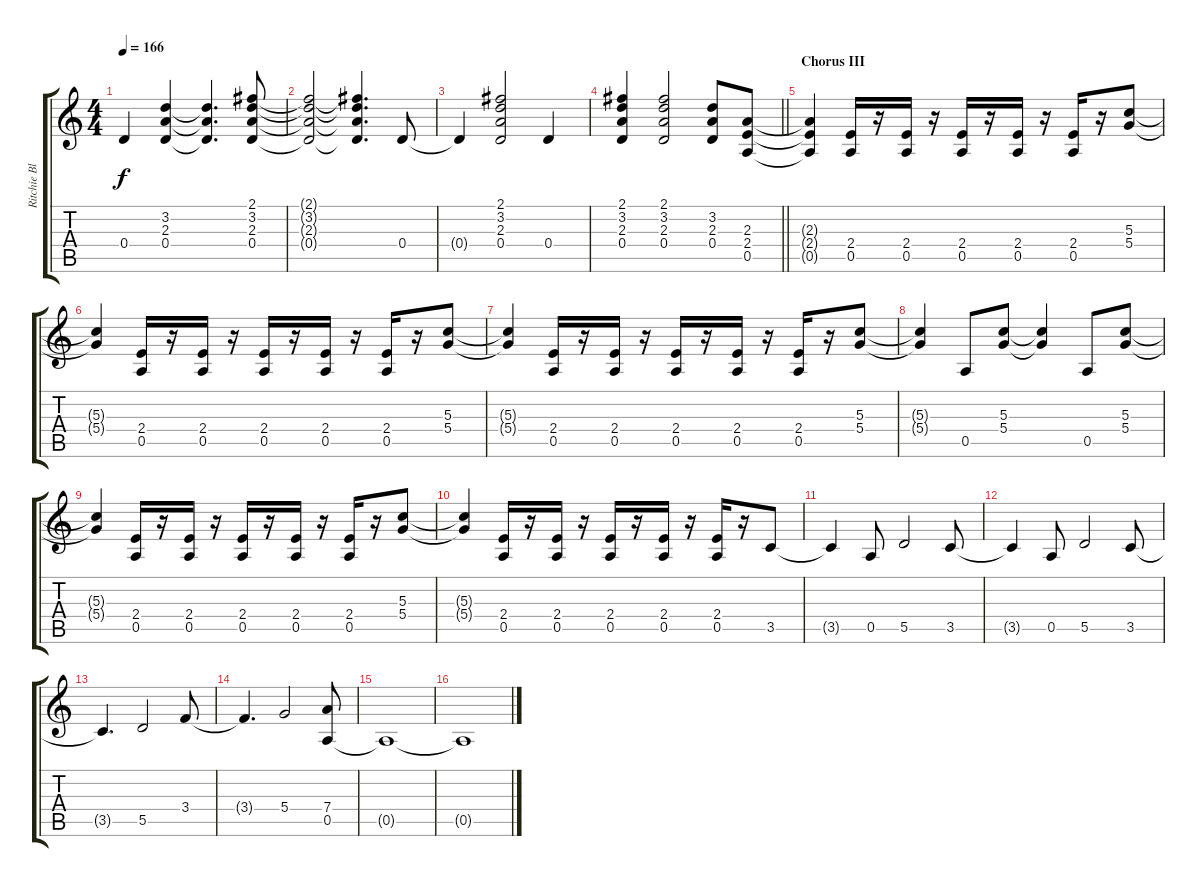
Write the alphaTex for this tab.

\track ("Ritchie Blackmore" "Ritchie Bl") {instrument distortionguitar}
\staff {score tabs}
\tuning (E4 B3 G3 D3 A2 E2) {hide}
\ts (4 4)
\tempo 166
\clef g2
\ks c
0.4.4{dy f} (3.2 2.3 0.4).4 (3.2{t} 2.3{t} 0.4{t}).4{d} (2.1 3.2 2.3 0.4).8 |
(2.1{t} 3.2{t} 2.3{t} 0.4{t}).2 (2.1{t} 3.2{t} 2.3{t} 0.4{t}).4{d} 0.4.8 |
0.4{t}.4 (2.1 3.2 2.3 0.4).2 0.4.4 |
\barLineRight lightlight
(2.1 3.2 2.3 0.4).4 (2.1 3.2 2.3 0.4).2 (3.2 2.3 0.4).8 (2.3 2.4 0.5).8 |
\section ("" "Chorus III")
(2.3{t} 2.4{t} 0.5{t}).4 (2.4 0.5).16 r.16 (2.4 0.5).16 r.16 (2.4 0.5).16 r.16 (2.4 0.5).16 r.16 (2.4 0.5).16 r.16 (5.3 5.4).8 |
(5.3{t} 5.4{t}).4 (2.4 0.5).16 r.16 (2.4 0.5).16 r.16 (2.4 0.5).16 r.16 (2.4 0.5).16 r.16 (2.4 0.5).16 r.16 (5.3 5.4).8 |
(5.3{t} 5.4{t}).4 (2.4 0.5).16 r.16 (2.4 0.5).16 r.16 (2.4 0.5).16 r.16 (2.4 0.5).16 r.16 (2.4 0.5).16 r.16 (5.3 5.4).8 |
(5.3{t} 5.4{t}).4 0.5.8 (5.3 5.4).8 (5.3{t} 5.4{t}).4 0.5.8 (5.3 5.4).8 |
(5.3{t} 5.4{t}).4 (2.4 0.5).16 r.16 (2.4 0.5).16 r.16 (2.4 0.5).16 r.16 (2.4 0.5).16 r.16 (2.4 0.5).16 r.16 (5.3 5.4).8 |
(5.3{t} 5.4{t}).4 (2.4 0.5).16 r.16 (2.4 0.5).16 r.16 (2.4 0.5).16 r.16 (2.4 0.5).16 r.16 (2.4 0.5).16 r.16 3.5.8 |
3.5{t}.4 0.5.8 5.5.2 3.5.8 |
3.5{t}.4 0.5.8 5.5.2 3.5.8 |
3.5{t}.4{d} 5.5.2 3.4.8 |
3.4{t}.4{d} 5.4.2 (7.4 0.5).8 |
0.5{t}.1 |
0.5{t}.1
